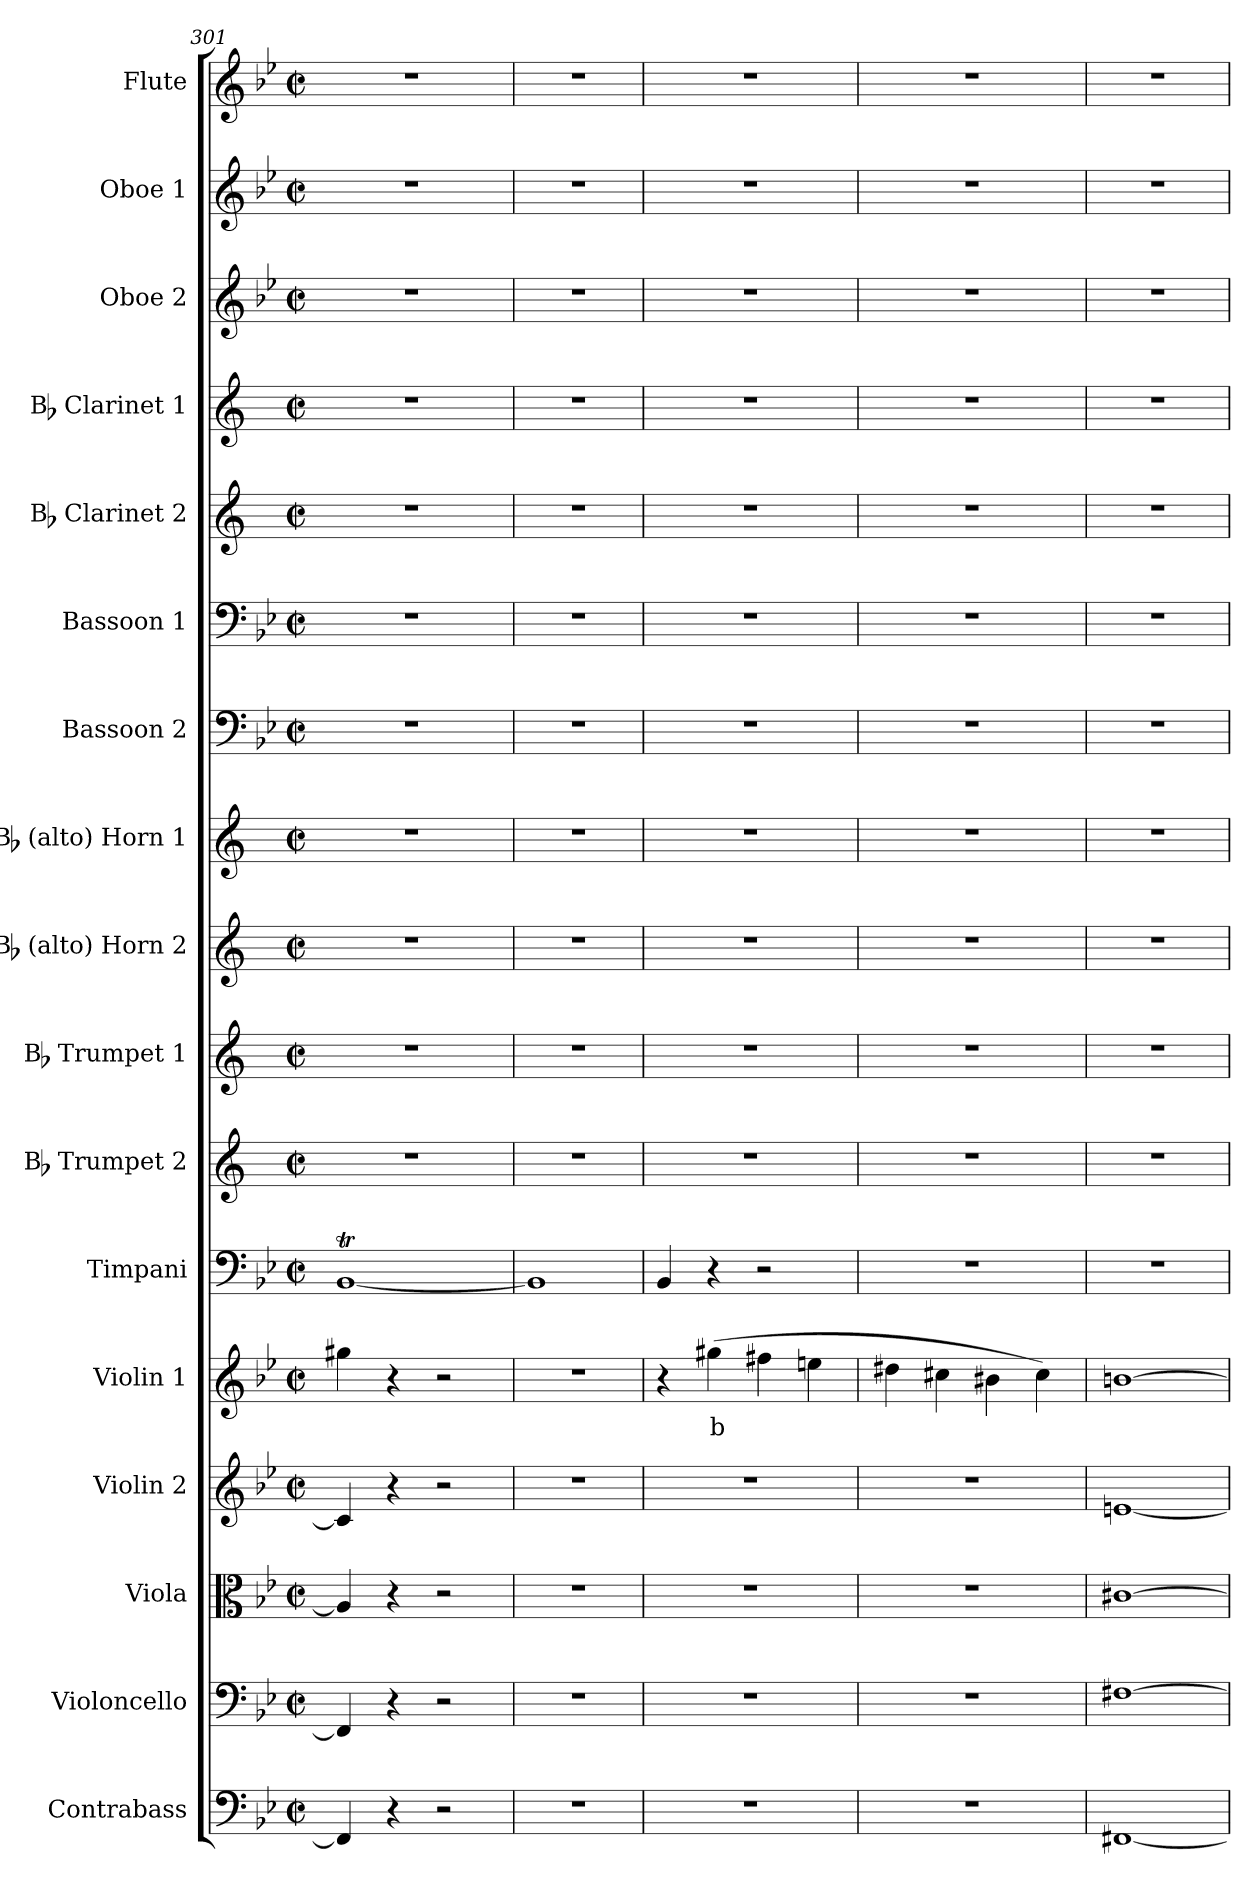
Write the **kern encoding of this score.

**kern	**kern	**kern	**kern	**kern	**text	**kern	**kern	**kern	**kern	**kern	**kern	**kern	**kern	**kern	**kern	**kern	**kern
*part17	*part16	*part15	*part14	*part13	*part13	*part12	*part11	*part10	*part9	*part8	*part7	*part6	*part5	*part4	*part3	*part2	*part1
*staff17	*staff16	*staff15	*staff14	*staff13	*staff13	*staff12	*staff11	*staff10	*staff9	*staff8	*staff7	*staff6	*staff5	*staff4	*staff3	*staff2	*staff1
*I"Contrabass	*I"Violoncello	*I"Viola	*I"Violin 2	*I"Violin 1	*	*I"Timpani	*I"Bb Trumpet 2	*I"Bb Trumpet 1	*I"Bb (alto) Horn 2	*I"Bb (alto) Horn 1	*I"Bassoon 2	*I"Bassoon 1	*I"Bb Clarinet 2	*I"Bb Clarinet 1	*I"Oboe 2	*I"Oboe 1	*I"Flute
*I'Cb	*I'Vc	*I'Vla	*I'Vln 2	*I'Vln 1	*	*I'Timp	*I'Tpt 2	*I'Tpt 1	*I'Hn 2	*I'Hn 1	*I'Bsn 2	*I'Bsn 1	*I'Cl 2	*I'Cl 1	*I'Ob 2	*I'Ob 1	*I'Fl
*clefF4	*clefF4	*clefC3	*clefG2	*clefG2	*	*clefF4	*clefG2	*clefG2	*clefG2	*clefG2	*clefF4	*clefF4	*clefG2	*clefG2	*clefG2	*clefG2	*clefG2
*ITrd7c12	*	*	*	*	*	*	*ITrd1c2	*ITrd1c2	*ITrd1c2	*ITrd1c2	*	*	*ITrd1c2	*ITrd1c2	*	*	*
*k[b-e-]	*k[b-e-]	*k[b-e-]	*k[b-e-]	*k[b-e-]	*	*k[b-e-]	*k[b-e-]	*k[b-e-]	*k[b-e-]	*k[b-e-]	*k[b-e-]	*k[b-e-]	*k[b-e-]	*k[b-e-]	*k[b-e-]	*k[b-e-]	*k[b-e-]
*M2/2	*M2/2	*M2/2	*M2/2	*M2/2	*	*M2/2	*M2/2	*M2/2	*M2/2	*M2/2	*M2/2	*M2/2	*M2/2	*M2/2	*M2/2	*M2/2	*M2/2
*met(c|)	*met(c|)	*met(c|)	*met(c|)	*met(c|)	*	*met(c|)	*met(c|)	*met(c|)	*met(c|)	*met(c|)	*met(c|)	*met(c|)	*met(c|)	*met(c|)	*met(c|)	*met(c|)	*met(c|)
=301	=301	=301	=301	=301	=301	=301	=301	=301	=301	=301	=301	=301	=301	=301	=301	=301	=301
4FFF#/]	4FF#/]	4A#/]	4c#/]	4gg#X\	.	[1BB-T	1r	1r	1r	1r	1r	1r	1r	1r	1r	1r	1r
4r	4r	4r	4r	4r	.	.	.	.	.	.	.	.	.	.	.	.	.
2r	2r	2r	2r	2r	.	.	.	.	.	.	.	.	.	.	.	.	.
=302	=302	=302	=302	=302	=302	=302	=302	=302	=302	=302	=302	=302	=302	=302	=302	=302	=302
1r	1r	1r	1r	1r	.	1BB-TTT]	1r	1r	1r	1r	1r	1r	1r	1r	1r	1r	1r
=303	=303	=303	=303	=303	=303	=303	=303	=303	=303	=303	=303	=303	=303	=303	=303	=303	=303
1r	1r	1r	1r	4r	.	4BB-/	1r	1r	1r	1r	1r	1r	1r	1r	1r	1r	1r
!	!	!	!	!	!LO:LY:b:color=#FF0000	!	!	!	!	!	!	!	!	!	!	!	!
.	.	.	.	(4gg#X\	b	4r	.	.	.	.	.	.	.	.	.	.	.
.	.	.	.	4ff#X\	.	2r	.	.	.	.	.	.	.	.	.	.	.
.	.	.	.	4een\	.	.	.	.	.	.	.	.	.	.	.	.	.
=304	=304	=304	=304	=304	=304	=304	=304	=304	=304	=304	=304	=304	=304	=304	=304	=304	=304
1r	1r	1r	1r	4dd#X\	.	1r	1r	1r	1r	1r	1r	1r	1r	1r	1r	1r	1r
.	.	.	.	4cc#X\	.	.	.	.	.	.	.	.	.	.	.	.	.
.	.	.	.	4b#X\	.	.	.	.	.	.	.	.	.	.	.	.	.
.	.	.	.	4cc#\)	.	.	.	.	.	.	.	.	.	.	.	.	.
=305	=305	=305	=305	=305	=305	=305	=305	=305	=305	=305	=305	=305	=305	=305	=305	=305	=305
[1FFF#X	[1F#X	[1c#X	[1en	[1bn	.	1r	1r	1r	1r	1r	1r	1r	1r	1r	1r	1r	1r
=	=	=	=	=	=	=	=	=	=	=	=	=	=	=	=	=	=
*-	*-	*-	*-	*-	*-	*-	*-	*-	*-	*-	*-	*-	*-	*-	*-	*-	*-
